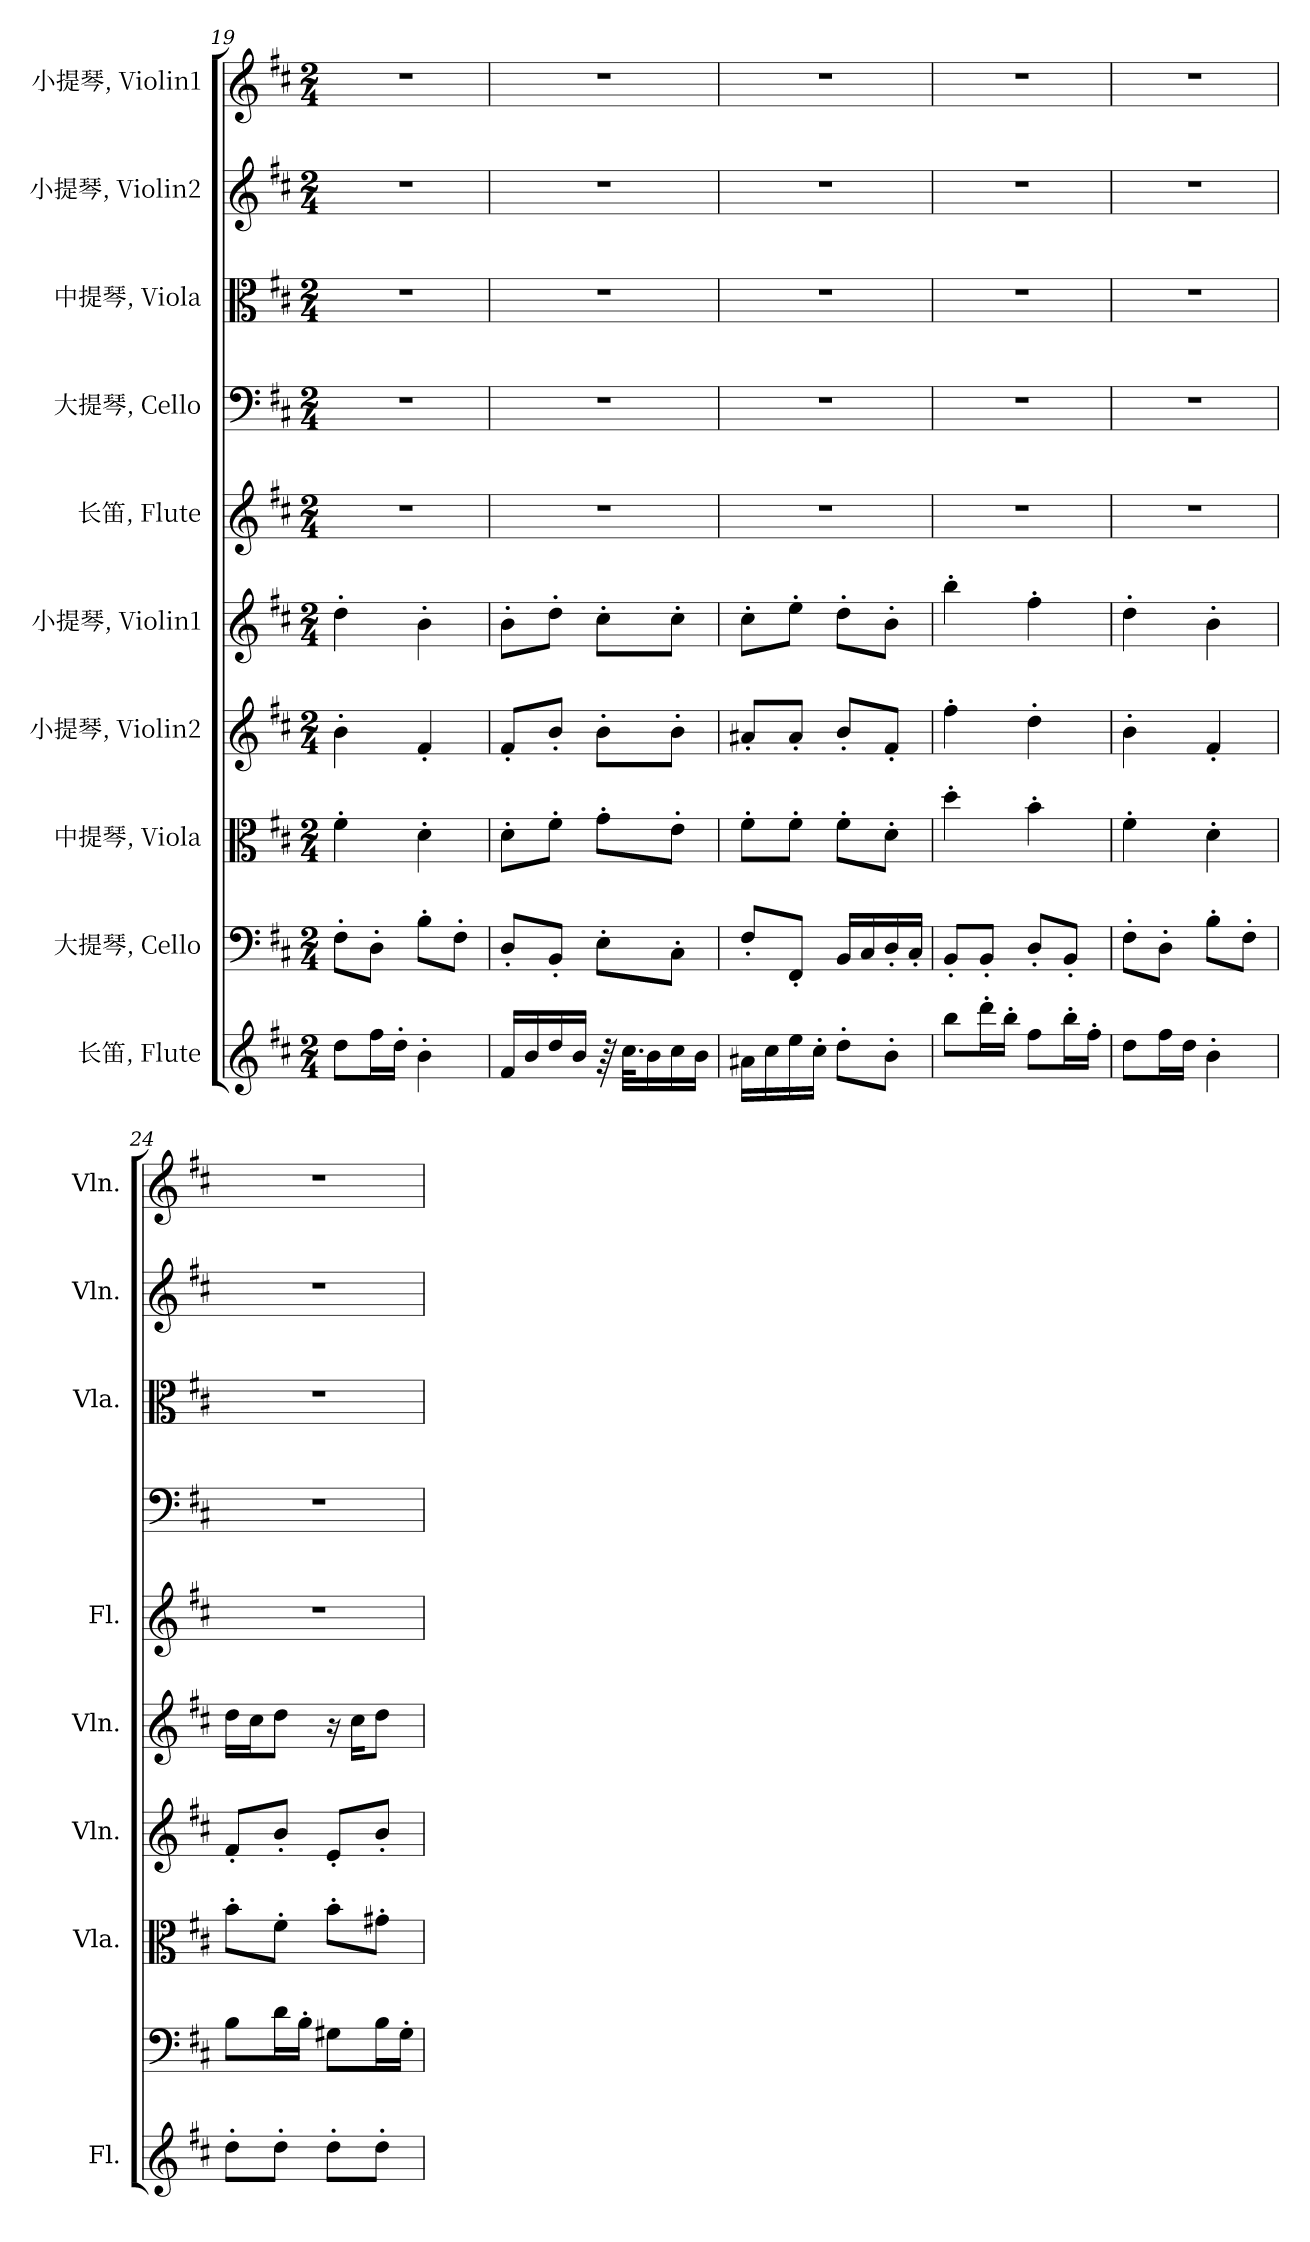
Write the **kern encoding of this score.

**kern	**kern	**kern	**kern	**kern	**kern	**kern	**kern	**kern	**kern
*part10	*part9	*part8	*part7	*part6	*part5	*part4	*part3	*part2	*part1
*staff10	*staff9	*staff8	*staff7	*staff6	*staff5	*staff4	*staff3	*staff2	*staff1
*I"长笛, Flute	*I"大提琴, Cello	*I"中提琴, Viola	*I"小提琴, Violin2	*I"小提琴, Violin1	*I"长笛, Flute	*I"大提琴, Cello	*I"中提琴, Viola	*I"小提琴, Violin2	*I"小提琴, Violin1
*I'Fl.	*	*I'Vla.	*I'Vln.	*I'Vln.	*I'Fl.	*	*I'Vla.	*I'Vln.	*I'Vln.
*clefG2	*clefF4	*clefC3	*clefG2	*clefG2	*clefG2	*clefF4	*clefC3	*clefG2	*clefG2
*k[f#c#]	*k[f#c#]	*k[f#c#]	*k[f#c#]	*k[f#c#]	*k[f#c#]	*k[f#c#]	*k[f#c#]	*k[f#c#]	*k[f#c#]
*M2/4	*M2/4	*M2/4	*M2/4	*M2/4	*M2/4	*M2/4	*M2/4	*M2/4	*M2/4
=19	=19	=19	=19	=19	=19	=19	=19	=19	=19
8dd\L	8F#'\L	4f#'\	4b'\	4dd'\	2r	2r	2r	2r	2r
16ff#\L	8D'\J	.	.	.	.	.	.	.	.
16dd'\JJ	.	.	.	.	.	.	.	.	.
4b'\	8B'\L	4d'\	4f#'/	4b'\	.	.	.	.	.
.	8F#'\J	.	.	.	.	.	.	.	.
=20	=20	=20	=20	=20	=20	=20	=20	=20	=20
16f#/LL	8D'/L	8d'\L	8f#'/L	8b'\L	2r	2r	2r	2r	2r
16b/	.	.	.	.	.	.	.	.	.
16dd/	8BB'/J	8f#'\J	8b'/J	8dd'\J	.	.	.	.	.
16b/JJ	.	.	.	.	.	.	.	.	.
64r	8E'\L	8g'\L	8b'\L	8cc#'\L	.	.	.	.	.
32.cc#\KLL	.	.	.	.	.	.	.	.	.
16b\	.	.	.	.	.	.	.	.	.
16cc#\	8C#'\J	8e'\J	8b'\J	8cc#'\J	.	.	.	.	.
16b\JJ	.	.	.	.	.	.	.	.	.
!!LO:PB:g=z
=21	=21	=21	=21	=21	=21	=21	=21	=21	=21
16a#X\LL	8F#'/L	8f#'\L	8a#X'/L	8cc#'\L	2r	2r	2r	2r	2r
16cc#\	.	.	.	.	.	.	.	.	.
16ee\	8FF#'/J	8f#'\J	8a#'/J	8ee'\J	.	.	.	.	.
16cc#'\JJ	.	.	.	.	.	.	.	.	.
8dd'\L	16BB/LL	8f#'\L	8b'/L	8dd'\L	.	.	.	.	.
.	16C#/	.	.	.	.	.	.	.	.
8b'\J	16D'/	8d'\J	8f#'/J	8b'\J	.	.	.	.	.
.	16C#'/JJ	.	.	.	.	.	.	.	.
=22	=22	=22	=22	=22	=22	=22	=22	=22	=22
8bb\L	8BB'/L	4dd'\	4ff#'\	4bb'\	2r	2r	2r	2r	2r
16ddd'\L	8BB'/J	.	.	.	.	.	.	.	.
16bb'\JJ	.	.	.	.	.	.	.	.	.
8ff#\L	8D'/L	4b'\	4dd'\	4ff#'\	.	.	.	.	.
16bb'\L	8BB'/J	.	.	.	.	.	.	.	.
16ff#'\JJ	.	.	.	.	.	.	.	.	.
=23	=23	=23	=23	=23	=23	=23	=23	=23	=23
8dd\L	8F#'\L	4f#'\	4b'\	4dd'\	2r	2r	2r	2r	2r
16ff#\L	8D'\J	.	.	.	.	.	.	.	.
16dd\JJ	.	.	.	.	.	.	.	.	.
4b'\	8B'\L	4d'\	4f#'/	4b'\	.	.	.	.	.
.	8F#'\J	.	.	.	.	.	.	.	.
=24	=24	=24	=24	=24	=24	=24	=24	=24	=24
8dd'\L	8B\L	8b'\L	8f#'/L	16dd\LL	2r	2r	2r	2r	2r
.	.	.	.	16cc#\J	.	.	.	.	.
8dd'\J	16d\L	8f#'\J	8b'/J	8dd\J	.	.	.	.	.
.	16B'\JJ	.	.	.	.	.	.	.	.
8dd'\L	8G#X\L	8b'\L	8e'/L	16r	.	.	.	.	.
.	.	.	.	16cc#\KL	.	.	.	.	.
8dd'\J	16B\L	8g#X'\J	8b'/J	8dd\J	.	.	.	.	.
.	16G#'\JJ	.	.	.	.	.	.	.	.
=	=	=	=	=	=	=	=	=	=
*-	*-	*-	*-	*-	*-	*-	*-	*-	*-
